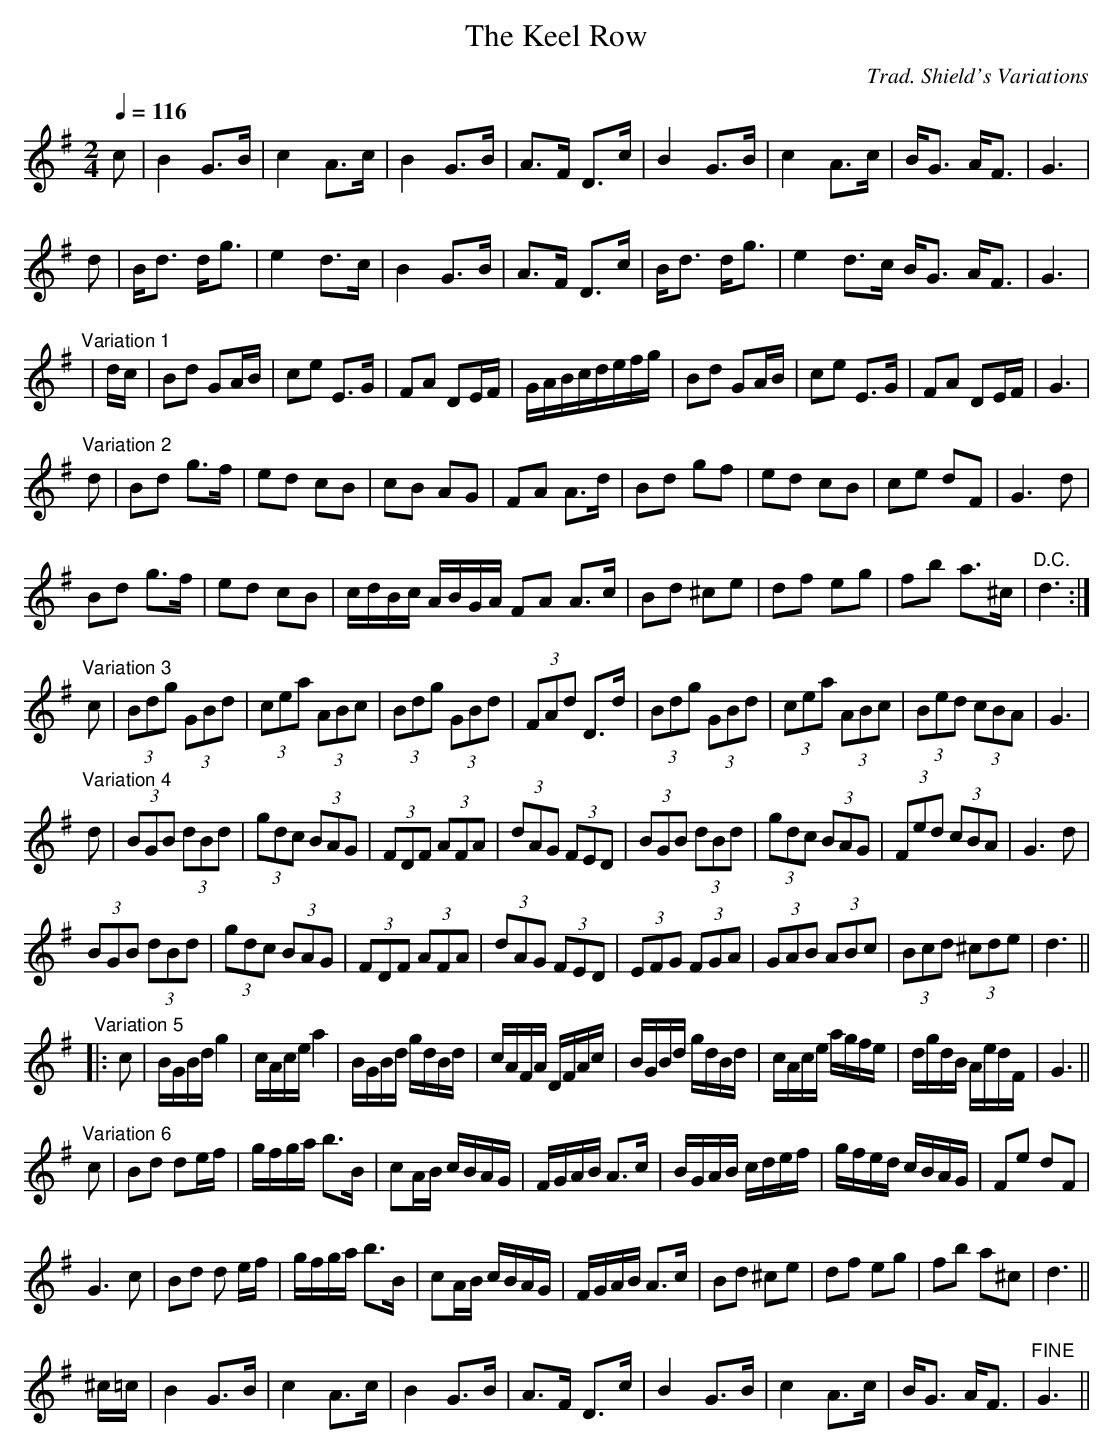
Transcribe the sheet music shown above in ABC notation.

X:1
T:Keel Row, The
C:Trad. Shield's Variations
Q:1/4=116
M:2/4
L:1/8
K:G
c | B2 G>B | c2 A>c | B2 G>B | A>F D>c | B2 G>B | c2 A>c | B<G A<F | G3 |
d |B<d d<g | e2 d>c | B2 G>B | A>F D>c | B<d d<g | e2 d>c B<G A<F | G3 |
"Variation 1"|d/c/ | Bd GA/B/ | ce E>G | FA DE/F/ | G/A/B/c/d/e/f/g/ | Bd GA/B/ | ce E>G | FA DE/F/ | G3 |
"Variation 2"d | Bd g>f | ed cB | cB AG | FA A>d | Bd gf | ed cB | ce dF |G3 d |
Bd g>f | ed cB | c/d/B/c/ A/B/G/A/ FA A>c | Bd ^ce | df eg | fb a>^c |"D.C." d3 :|
"Variation 3" c | (3Bdg (3 GBd | (3cea (3ABc | (3Bdg (3GBd | (3FAd D>d | (3Bdg (3GBd | (3cea (3ABc | (3Bed (3cBA | G3 |
"Variation 4"d | (3BGB (3 dBd | (3gdc (3BAG | (3FDF (3AFA | (3dAG (3FED | (3BGB (3dBd | (3gdc (3BAG | (3Fed (3cBA |G3 d |
(3BGB (3 dBd | (3gdc (3BAG | (3FDF (3AFA | (3dAG (3FED | (3EFG (3FGA | (3GAB (3ABc | (3Bcd (3^cde | d3 ||
L:1/16
"Variation 5"|: c2 | BGBd g4 | cAce a4 | BGBd gdBd | cAFA DFAc |BGBd gdBd| cAce agfe | dgdB AedF | G6 ||
L:1/8
"Variation 6 " c | Bd de/f/ | g/f/g/a/ b>B | cA/B/ c/B/A/G/ | F/G/A/B/ A>c | B/G/A/B/ c/d/e/f/ |g/f/e/d/ c/B/A/G/ | Fe dF |
G3 c | Bd d e/f/ | g/f/g/a/ b>B |cA/B/ c/B/A/G/ | F/G/A/B/ A>c | Bd ^ce | df eg | fb a^c | d3 ||
^c/=c/ | B2 G>B | c2 A>c | B2 G>B | A>F D>c | B2 G>B | c2 A>c | B<G A<F |"FINE"G3 ||
